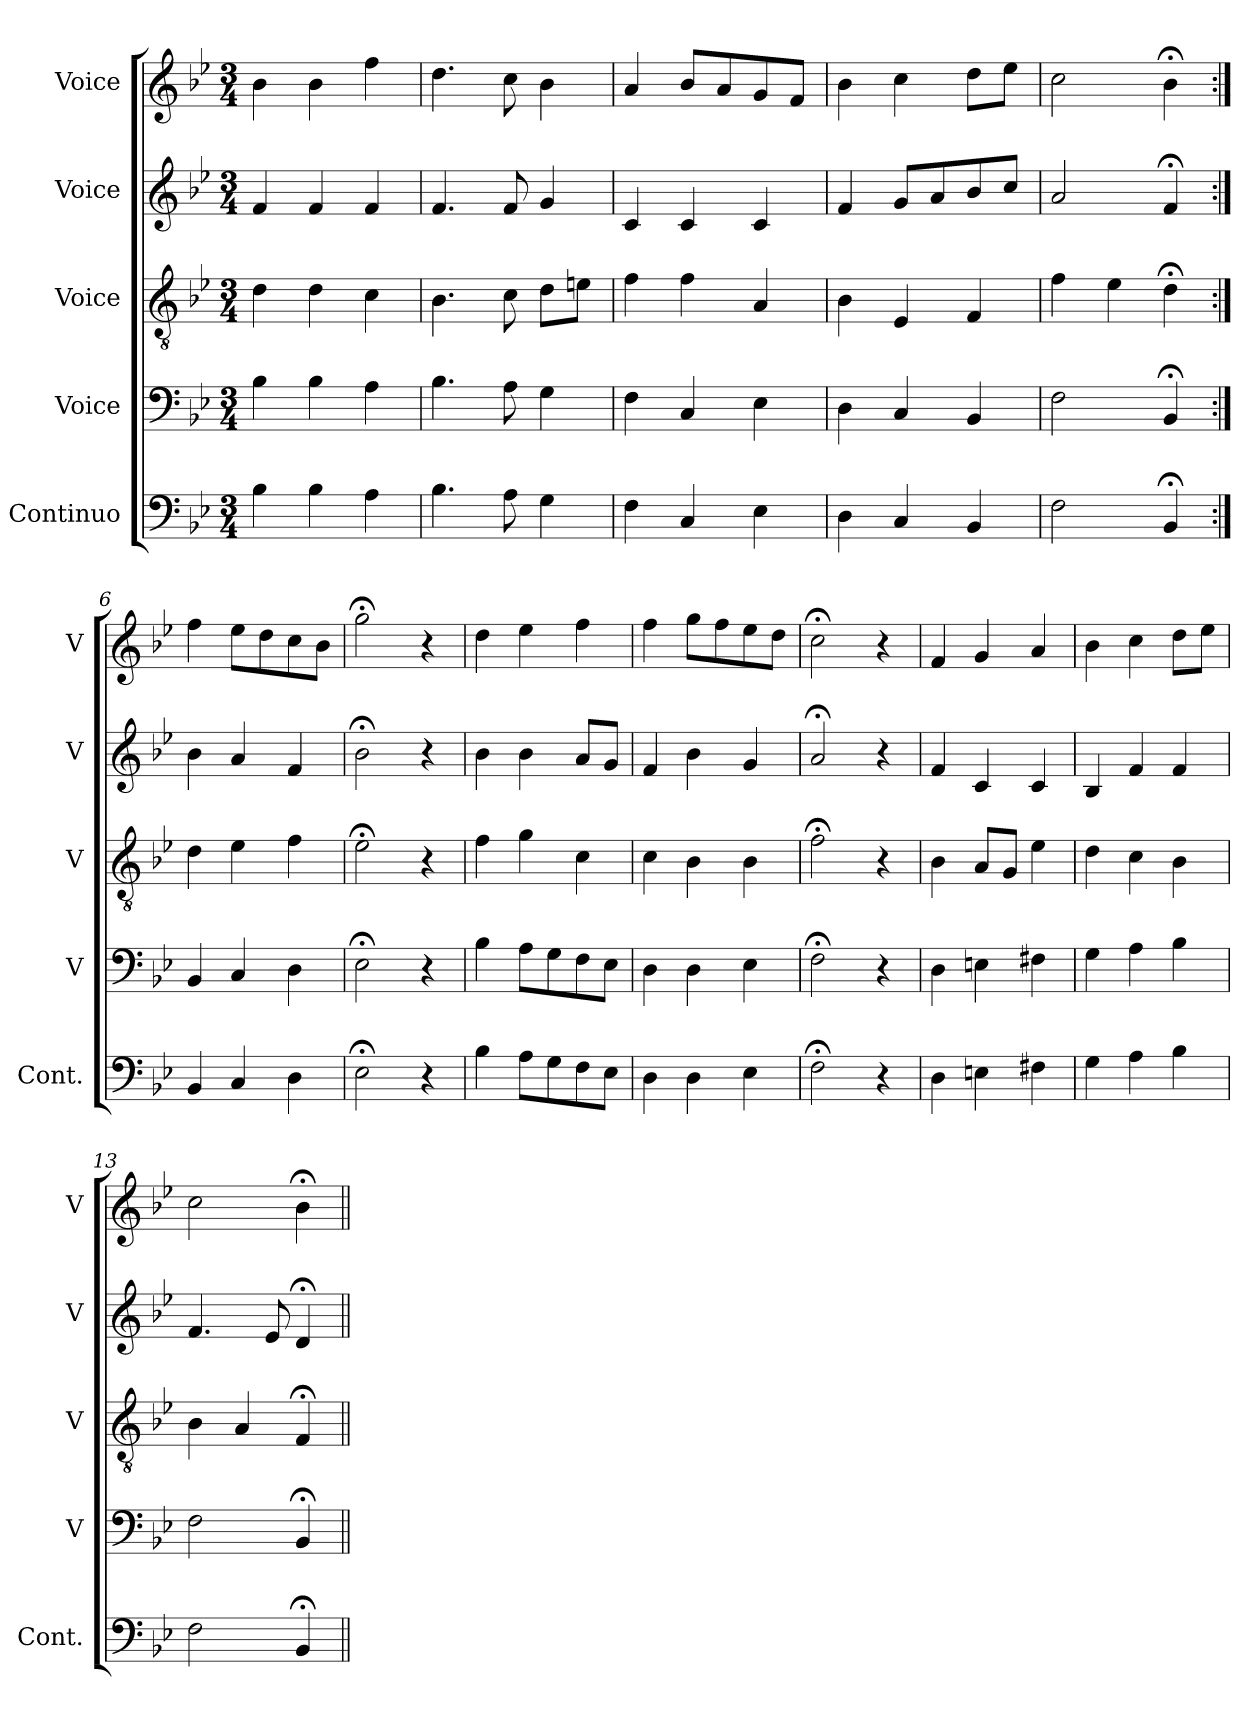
**kern	**kern	**kern	**kern	**kern
*part5	*part4	*part3	*part2	*part1
*staff5	*staff4	*staff3	*staff2	*staff1
*I"Continuo	*I"Voice	*I"Voice	*I"Voice	*I"Voice
*I'Cont.	*I'V	*I'V	*I'V	*I'V
*clefF4	*clefF4	*clefGv2	*clefG2	*clefG2
*ITrd7c12	*	*	*	*
*k[b-e-]	*k[b-e-]	*k[b-e-]	*k[b-e-]	*k[b-e-]
*M3/4	*M3/4	*M3/4	*M3/4	*M3/4
=1	=1	=1	=1	=1
4BB-\	4B-\	4d\	4f/	4b-\
4BB-\	4B-\	4d\	4f/	4b-\
4AA\	4A\	4c\	4f/	4ff\
=2	=2	=2	=2	=2
4.BB-\	4.B-\	4.B-\	4.f/	4.dd\
8AA\	8A\	8c\	8f/	8cc\
4GG\	4G\	8d\L	4g/	4b-\
.	.	8en\J	.	.
=3	=3	=3	=3	=3
4FF\	4F\	4f\	4c/	4a/
4CC/	4C/	4f\	4c/	8b-/L
.	.	.	.	8a/
4EE-\	4E-\	4A/	4c/	8g/
.	.	.	.	8f/J
=4	=4	=4	=4	=4
4DD\	4D\	4B-\	4f/	4b-\
4CC/	4C/	4E-/	8g/L	4cc\
.	.	.	8a/	.
4BBB-/	4BB-/	4F/	8b-/	8dd\L
.	.	.	8cc/J	8ee-\J
=5	=5	=5	=5	=5
2FF\	2F\	4f\	2a/	2cc\
.	.	4e-\	.	.
4BBB-;</	4BB-;</	4d;<\	4f;</	4b-;<\
=6:|!	=6:|!	=6:|!	=6:|!	=6:|!
4BBB-/	4BB-/	4d\	4b-\	4ff\
4CC/	4C/	4e-\	4a/	8ee-\L
.	.	.	.	8dd\
4DD\	4D\	4f\	4f/	8cc\
.	.	.	.	8b-\J
=7	=7	=7	=7	=7
2EE-;<\	2E-;<\	2e-;<\	2b-;<\	2gg;<\
4r	4r	4r	4r	4r
=8	=8	=8	=8	=8
4BB-\	4B-\	4f\	4b-\	4dd\
8AA\L	8A\L	4g\	4b-\	4ee-\
8GG\	8G\	.	.	.
8FF\	8F\	4c\	8a/L	4ff\
8EE-\J	8E-\J	.	8g/J	.
!!LO:LB:g=z
=9	=9	=9	=9	=9
4DD\	4D\	4c\	4f/	4ff\
4DD\	4D\	4B-\	4b-\	8gg\L
.	.	.	.	8ff\
4EE-\	4E-\	4B-\	4g/	8ee-\
.	.	.	.	8dd\J
=10	=10	=10	=10	=10
2FF;<\	2F;<\	2f;<\	2a;</	2cc;<\
4r	4r	4r	4r	4r
=11	=11	=11	=11	=11
4DD\	4D\	4B-\	4f/	4f/
4EEn\	4En\	8A/L	4c/	4g/
.	.	8G/J	.	.
4FF#X\	4F#X\	4e-\	4c/	4a/
=12	=12	=12	=12	=12
4GG\	4G\	4d\	4B-/	4b-\
4AA\	4A\	4c\	4f/	4cc\
4BB-\	4B-\	4B-\	4f/	8dd\L
.	.	.	.	8ee-\J
=13	=13	=13	=13	=13
2FF\	2F\	4B-\	4.f/	2cc\
.	.	4A/	.	.
.	.	.	8e-/	.
4BBB-;</	4BB-;</	4F;</	4d;</	4b-;<\
=||	=||	=||	=||	=||
*-	*-	*-	*-	*-
